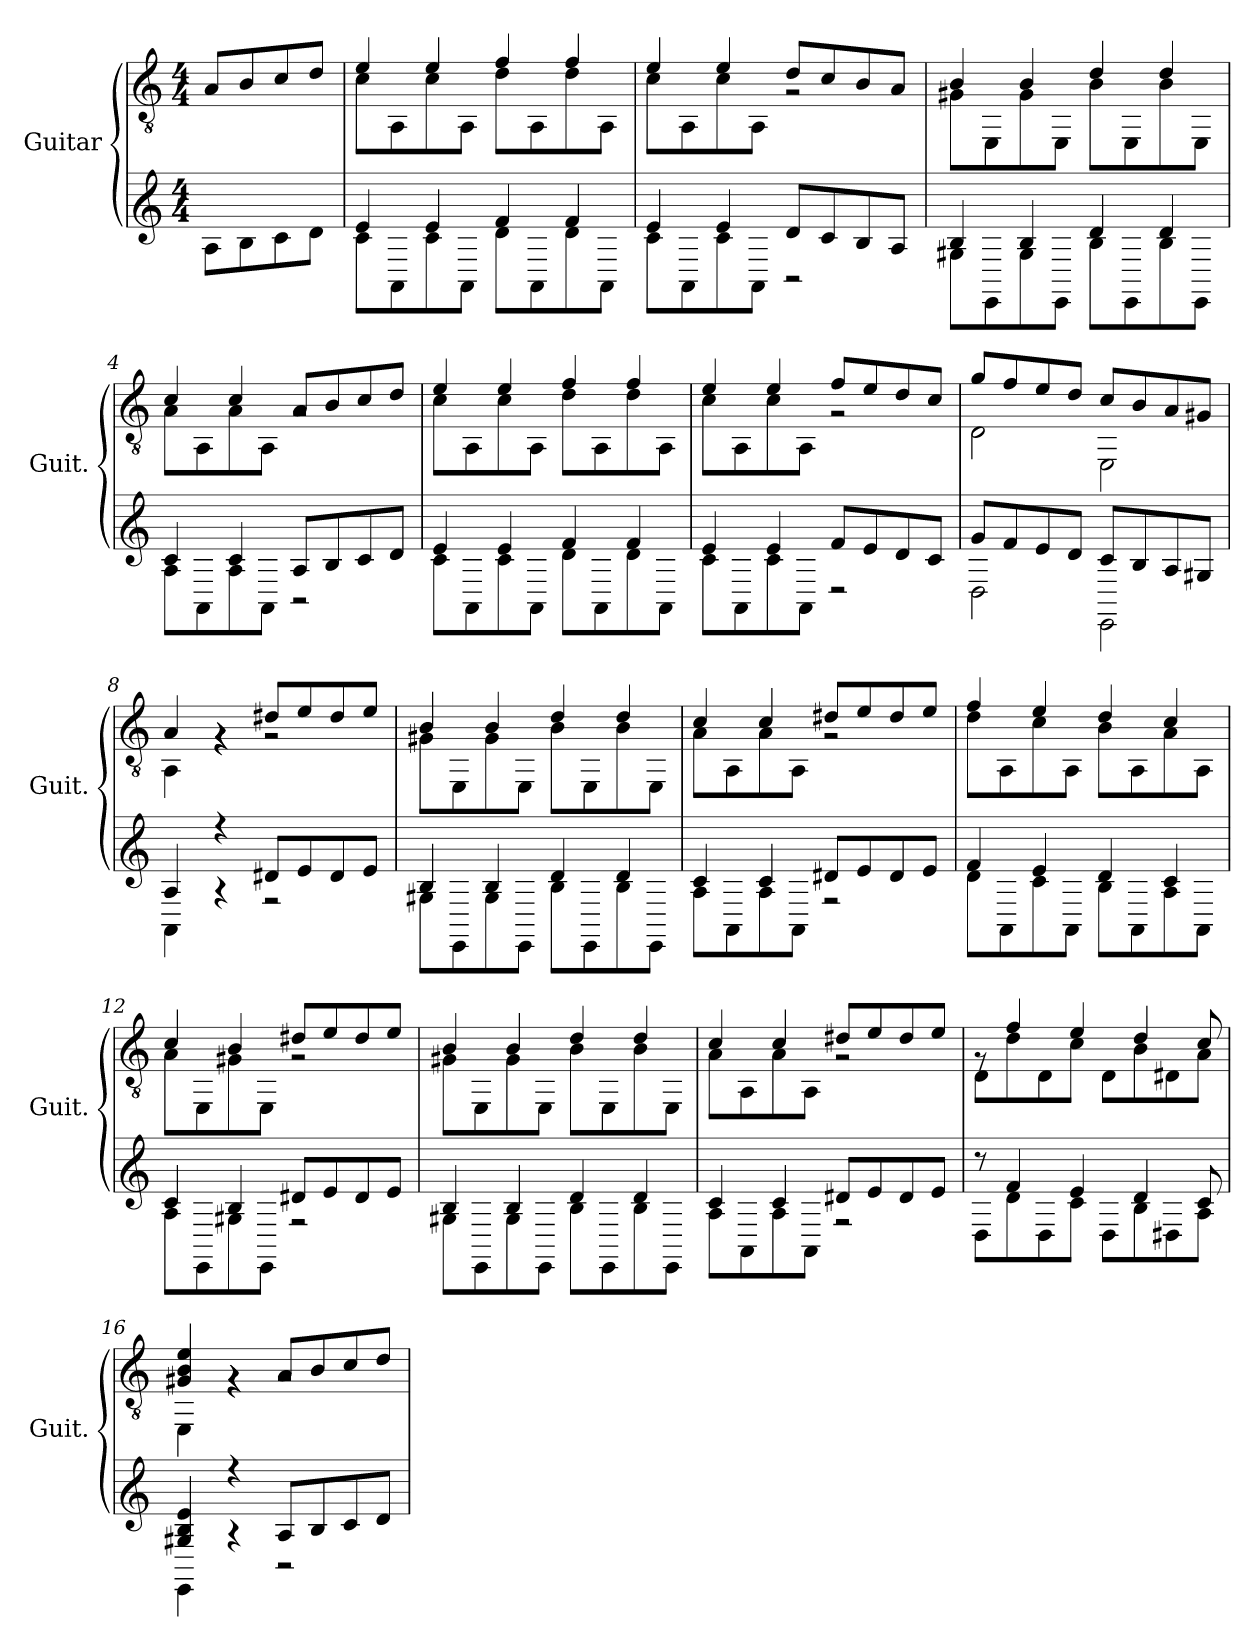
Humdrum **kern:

**kern	**kern
*part1	*part1
*staff2	*staff1
*I"Guitar	*
*I'Guit.	*
*stria6	*
*	*clefGv2
*k[]	*k[]
*M4/4	*M4/4
*MM100	*MM100
=	=
8A\L	8A/L
8B\	8B/
8c\	8c/
8d\J	8d/J
=1	=1
*^	*^
4e/	8c\L	4e/	8c\L
.	8AA\	.	8AA\
4e/	8c\	4e/	8c\
.	8AA\J	.	8AA\J
4f/	8d\L	4f/	8d\L
.	8AA\	.	8AA\
4f/	8d\	4f/	8d\
.	8AA\J	.	8AA\J
=2	=2	=2	=2
4e/	8c\L	4e/	8c\L
.	8AA\	.	8AA\
4e/	8c\	4e/	8c\
.	8AA\J	.	8AA\J
8d/L	2r	8d/L	2rG
8c/	.	8c/	.
8B/	.	8B/	.
8A/J	.	8A/J	.
=3	=3	=3	=3
4B/	8G#\L	4B/	8G#X\L
.	8EE\	.	8EE\
4B/	8G#\	4B/	8G#\
.	8EE\J	.	8EE\J
4d/	8B\L	4d/	8B\L
.	8EE\	.	8EE\
4d/	8B\	4d/	8B\
.	8EE\J	.	8EE\J
=4	=4	=4	=4
4c/	8A\L	4c/	8A\L
.	8AA\	.	8AA\
4c/	8A\	4c/	8A\
.	8AA\J	.	8AA\J
8A/L	2r	8A/L	2rG
8B/	.	8B/	.
8c/	.	8c/	.
8d/J	.	8d/J	.
!!LO:LB:g=z	!!
=5	=5	=5	=5
4e/	8c\L	4e/	8c\L
.	8AA\	.	8AA\
4e/	8c\	4e/	8c\
.	8AA\J	.	8AA\J
4f/	8d\L	4f/	8d\L
.	8AA\	.	8AA\
4f/	8d\	4f/	8d\
.	8AA\J	.	8AA\J
=6	=6	=6	=6
4e/	8c\L	4e/	8c\L
.	8AA\	.	8AA\
4e/	8c\	4e/	8c\
.	8AA\J	.	8AA\J
8f/L	2r	8f/L	2rG
8e/	.	8e/	.
8d/	.	8d/	.
8c/J	.	8c/J	.
=7	=7	=7	=7
8g/L	2D	8g/L	2D\
8f/	.	8f/	.
8e/	.	8e/	.
8d/J	.	8d/J	.
8c/L	2EE	8c/L	2EE\
8B/	.	8B/	.
8A/	.	8A/	.
8G#/J	.	8G#X/J	.
=8	=8	=8	=8
4A/	4AA\	4A/	4AA\
4r	4r	4rG	4rG
8d#/L	2r	8d#X/L	2rG
8e/	.	8e/	.
8d#/	.	8d#/	.
8e/J	.	8e/J	.
=9	=9	=9	=9
4B/	8G#X\L	4B/	8G#X\L
.	8EE\	.	8EE\
4B/	8G#\	4B/	8G#\
.	8EE\J	.	8EE\J
4d/	8B\L	4d/	8B\L
.	8EE\	.	8EE\
4d/	8B\	4d/	8B\
.	8EE\J	.	8EE\J
!!LO:LB:g=z	!!
=10	=10	=10	=10
4c/	8A\L	4c/	8A\L
.	8AA\	.	8AA\
4c/	8A\	4c/	8A\
.	8AA\J	.	8AA\J
8d#X/L	2r	8d#X/L	2rG
8e/	.	8e/	.
8d#/	.	8d#/	.
8e/J	.	8e/J	.
=11	=11	=11	=11
4f/	8d\L	4f/	8d\L
.	8AA\	.	8AA\
4e/	8c\	4e/	8c\
.	8AA\J	.	8AA\J
4d/	8B\L	4d/	8B\L
.	8AA\	.	8AA\
4c/	8A\	4c/	8A\
.	8AA\J	.	8AA\J
=12	=12	=12	=12
4c/	8A\L	4c/	8A\L
.	8EE\	.	8EE\
4B/	8G#\	4B/	8G#X\
.	8EE\J	.	8EE\J
8d#X/L	2r	8d#X/L	2rG
8e/	.	8e/	.
8d#/	.	8d#/	.
8e/J	.	8e/J	.
=13	=13	=13	=13
4B/	8G#X\L	4B/	8G#X\L
.	8EE\	.	8EE\
4B/	8G#\	4B/	8G#\
.	8EE\J	.	8EE\J
4d/	8B\L	4d/	8B\L
.	8EE\	.	8EE\
4d/	8B\	4d/	8B\
.	8EE\J	.	8EE\J
!!LO:PB:g=z	!!
=14	=14	=14	=14
4c/	8A\L	4c/	8A\L
.	8AA\	.	8AA\
4c/	8A\	4c/	8A\
.	8AA\J	.	8AA\J
8d#X/L	2r	8d#X/L	2rG
8e/	.	8e/	.
8d#/	.	8d#/	.
8e/J	.	8e/J	.
=15	=15	=15	=15
8r	8D\L	8rG	8D\L
4f/	8d\	4f/	8d\
.	8D\	.	8D\
4e/	8c\J	4e/	8c\J
.	8D\L	.	8D\L
4d/	8B\	4d/	8B\
.	8D#\	.	8D#X\
8c/	8A\J	8c/	8A\J
=16	=16	=16	=16
4G#/ 4B/ 4e/	4EE\	4G#X/ 4B/ 4e/	4EE\
4r	4r	4rG	4rG
8A/L	2r	8A/L	2rG
8B/	.	8B/	.
8c/	.	8c/	.
8d/J	.	8d/J	.
*v	*v	*	*
*	*v	*v
=	=
*-	*-
